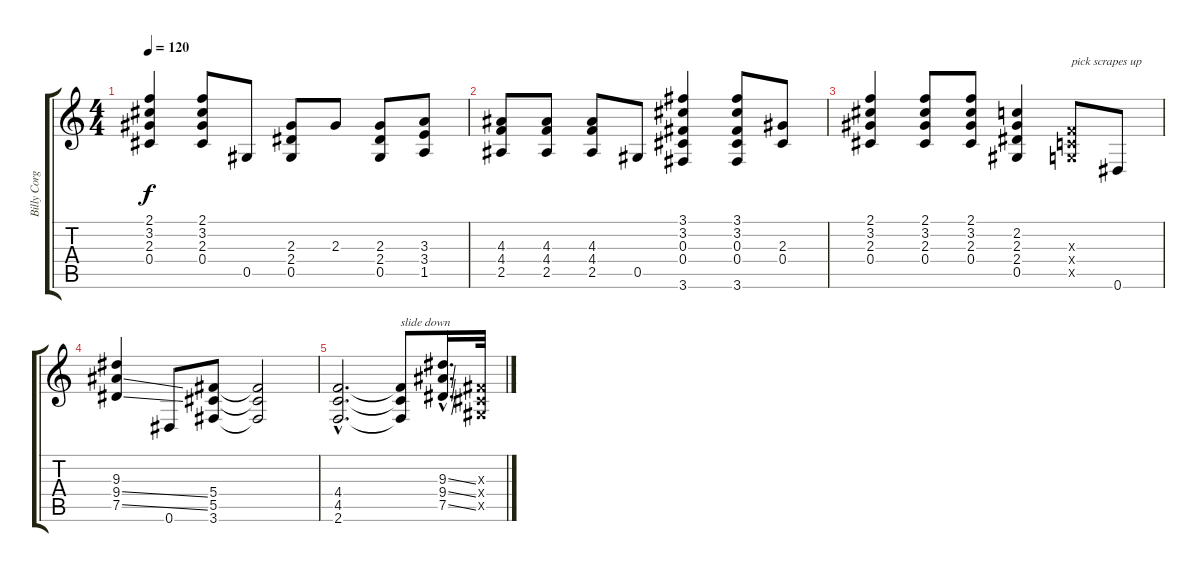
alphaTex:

\track ("Billy Corgan (Ovd Guitar)" "Billy Corg") {instrument overdrivenguitar}
\staff {score tabs}
\tuning (Eb4 Bb3 Gb3 Db3 Ab2 Eb2) {hide}
\ts (4 4)
\tempo 120
\clef g2
\ks c
(2.1 3.2 2.3 0.4).4{dy f} (2.1 3.2 2.3 0.4).8 0.5.8 (2.3 2.4 0.5).8 2.3.8 (2.3 2.4 0.5).8 (3.3 3.4 1.5).8 |
(4.3 4.4 2.5).8 (4.3 4.4 2.5).8 (4.3 4.4 2.5).8 0.5.8 (3.1 3.2 0.3 0.4 3.6).4 (3.1 3.2 0.3 0.4 3.6).8 (2.3 0.4).8 |
(2.1 3.2 2.3 0.4).4 (2.1 3.2 2.3 0.4).8 (2.1 3.2 2.3 0.4).8 (2.2 2.3 2.4 0.5).4 (-1.3{x} -1.4{x} -1.5{x}).8{txt "pick scrapes up"} 0.6.8 |
(9.3 9.4{ss} 7.5{ss}).4 0.6.8 (5.4 5.5 3.6).8 (5.4{t} 5.5{t} 3.6{t}).2 |
(4.4{hac} 4.5{hac} 2.6{hac}).2{d} (4.4{t} 4.5{t} 2.6{t}).8{txt "slide down"} (9.3{ss hac} 9.4{ss hac} 7.5{ss hac}).16{d} (0.3{x} 0.4{x} 0.5{x}).32
